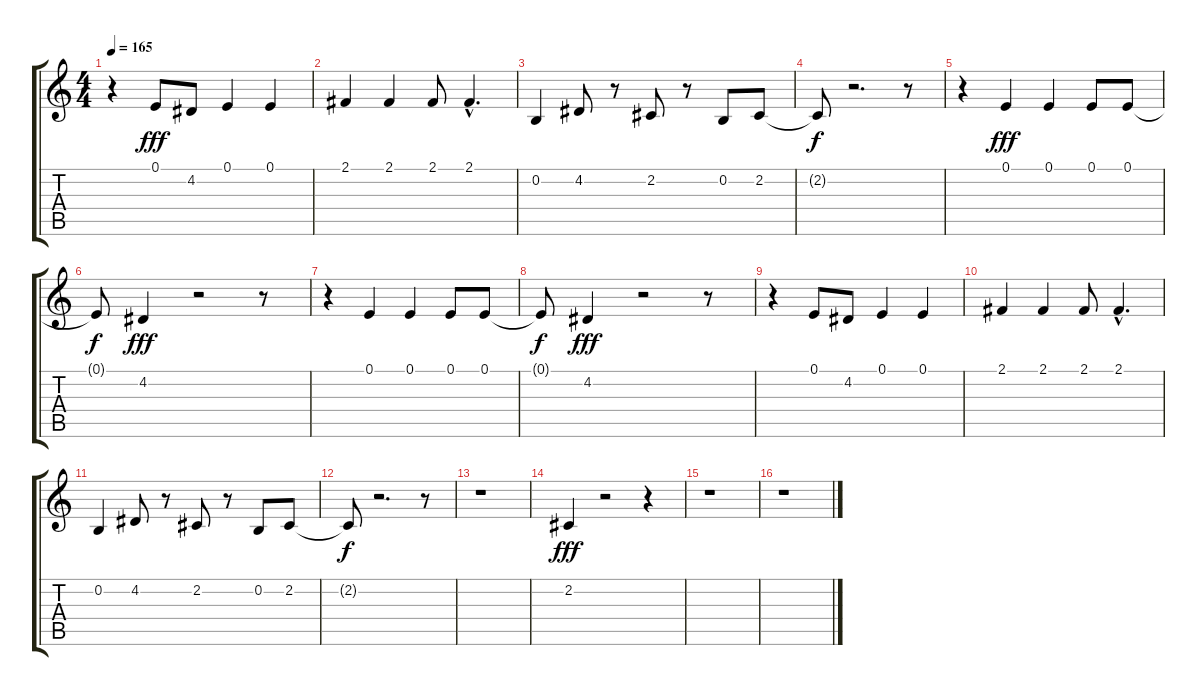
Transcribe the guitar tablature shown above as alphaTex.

\track "" {instrument altosax}
\staff {score tabs}
\tuning (E4 B3 G3 D3 A2 E2) {hide}
\ts (4 4)
\tempo 165
\clef g2
\ks c
r.4{dy fff} 0.1.8 4.2.8 0.1.4 0.1.4 |
2.1.4 2.1.4 2.1.8 2.1{hac}.4{d} |
0.2.4 4.2.8 r.8 2.2.8 r.8 0.2.8 2.2.8 |
2.2{t}.8{dy f} r.2{d} r.8 |
r.4 0.1.4{dy fff} 0.1.4 0.1.8 0.1.8 |
0.1{t}.8{dy f} 4.2.4{dy fff} r.2 r.8 |
r.4 0.1.4 0.1.4 0.1.8 0.1.8 |
0.1{t}.8{dy f} 4.2.4{dy fff} r.2 r.8 |
r.4 0.1.8 4.2.8 0.1.4 0.1.4 |
2.1.4 2.1.4 2.1.8 2.1{hac}.4{d} |
0.2.4 4.2.8 r.8 2.2.8 r.8 0.2.8 2.2.8 |
2.2{t}.8{dy f} r.2{d} r.8 |
r.1 |
2.2.4{dy fff} r.2 r.4 |
r.1 |
r.1
